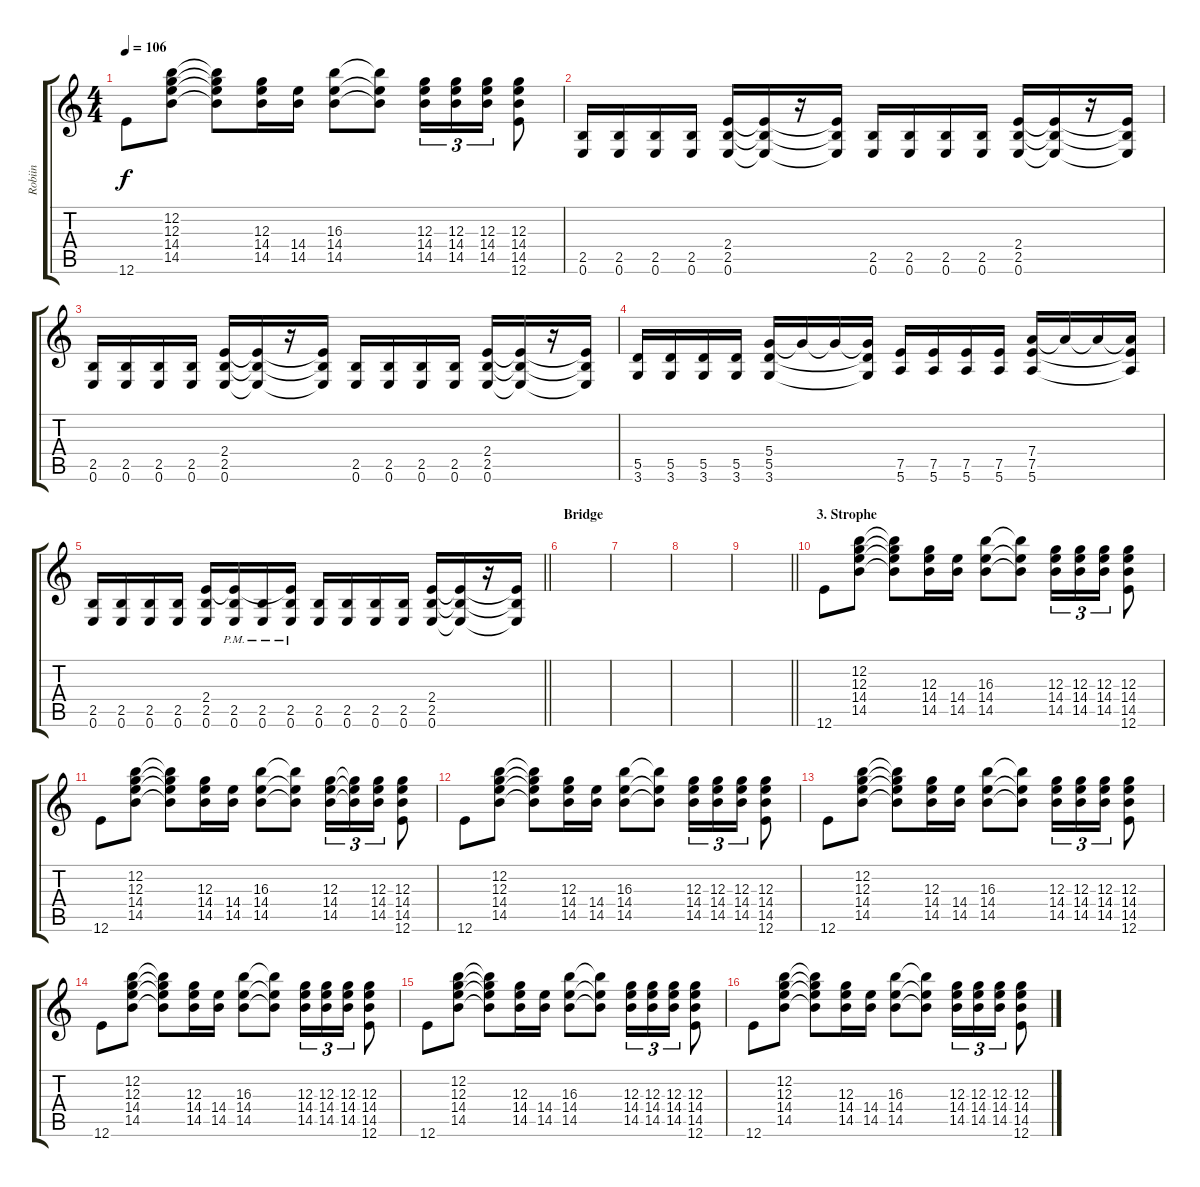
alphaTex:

\track ("Robiin" "Robiin") {instrument acousticguitarsteel}
\staff {score tabs}
\tuning (E4 B3 G3 D3 A2 E2) {hide}
\ts (4 4)
\tempo 106
\clef g2
\ks c
12.6.8{dy f} (12.2 12.3 14.4 14.5).8 (12.2{t} 12.3{t} 14.4{t} 14.5{t}).8 (12.3 14.4 14.5).16 (14.4 14.5).16 (16.3 14.4 14.5).8 (16.3{t} 14.4{t} 14.5{t}).8 (12.3 14.4 14.5).16{tu (3 2)} (12.3 14.4 14.5).16{tu (3 2)} (12.3 14.4 14.5).16{tu (3 2)} (12.3 14.4 14.5 12.6).8 |
(2.5 0.6).16{volume 16} (2.5 0.6).16 (2.5 0.6).16 (2.5 0.6).16 (2.4 2.5 0.6).16 (2.4{t} 2.5{t} 0.6{t}).16 r.16 (2.4{t} 2.5{t} 0.6{t}).16 (2.5 0.6).16 (2.5 0.6).16 (2.5 0.6).16 (2.5 0.6).16 (2.4 2.5 0.6).16 (2.4{t} 2.5{t} 0.6{t}).16 r.16 (2.4{t} 2.5{t} 0.6{t}).16 |
(2.5 0.6).16{volume 16} (2.5 0.6).16 (2.5 0.6).16 (2.5 0.6).16 (2.4 2.5 0.6).16 (2.4{t} 2.5{t} 0.6{t}).16 r.16 (2.4{t} 2.5{t} 0.6{t}).16 (2.5 0.6).16 (2.5 0.6).16 (2.5 0.6).16 (2.5 0.6).16 (2.4 2.5 0.6).16 (2.4{t} 2.5{t} 0.6{t}).16 r.16 (2.4{t} 2.5{t} 0.6{t}).16 |
(5.5 3.6).16 (5.5 3.6).16 (5.5 3.6).16 (5.5 3.6).16 (5.4 5.5 3.6).16 5.4{t}.16 5.4{t}.16 (5.4{t} 5.5{t} 3.6{t}).16 (7.5 5.6).16 (7.5 5.6).16 (7.5 5.6).16 (7.5 5.6).16 (7.4 7.5 5.6).16 7.4{t}.16 7.4{t}.16 (7.4{t} 7.5{t} 5.6{t}).16 |
\barLineRight lightlight
(2.5 0.6).16{volume 16} (2.5 0.6).16 (2.5 0.6).16 (2.5 0.6).16 (2.4 2.5 0.6).16 (2.4{t} 2.5{pm} 0.6{pm}).16 (2.5{pm} 0.6{pm}).16 (2.4{t} 2.5{pm} 0.6{pm}).16 (2.5 0.6).16 (2.5 0.6).16 (2.5 0.6).16 (2.5 0.6).16 (2.4 2.5 0.6).16 (2.4{t} 2.5{t} 0.6{t}).16 r.16 (2.4{t} 2.5{t} 0.6{t}).16 |
\section ("" "Bridge")
|
|
|
\barLineRight lightlight
|
\section ("" "3. Strophe")
12.6.8{volume 6} (12.2 12.3 14.4 14.5).8 (12.2{t} 12.3{t} 14.4{t} 14.5{t}).8 (12.3 14.4 14.5).16 (14.4 14.5).16 (16.3 14.4 14.5).8 (16.3{t} 14.4{t} 14.5{t}).8 (12.3 14.4 14.5).16{tu (3 2)} (12.3 14.4 14.5).16{tu (3 2)} (12.3 14.4 14.5).16{tu (3 2)} (12.3 14.4 14.5 12.6).8 |
12.6.8 (12.2 12.3 14.4 14.5).8 (12.2{t} 12.3{t} 14.4{t} 14.5{t}).8 (12.3 14.4 14.5).16 (14.4 14.5).16 (16.3 14.4 14.5).8 (16.3{t} 14.4{t} 14.5{t}).8 (12.3 14.4 14.5).16{tu (3 2)} (12.3{t} 14.4{t} 14.5{t}).16{tu (3 2)} (12.3 14.4 14.5).16{tu (3 2)} (12.3 14.4 14.5 12.6).8 |
12.6.8 (12.2 12.3 14.4 14.5).8 (12.2{t} 12.3{t} 14.4{t} 14.5{t}).8 (12.3 14.4 14.5).16 (14.4 14.5).16 (16.3 14.4 14.5).8 (16.3{t} 14.4{t} 14.5{t}).8 (12.3 14.4 14.5).16{tu (3 2)} (12.3 14.4 14.5).16{tu (3 2)} (12.3 14.4 14.5).16{tu (3 2)} (12.3 14.4 14.5 12.6).8 |
12.6.8 (12.2 12.3 14.4 14.5).8 (12.2{t} 12.3{t} 14.4{t} 14.5{t}).8 (12.3 14.4 14.5).16 (14.4 14.5).16 (16.3 14.4 14.5).8 (16.3{t} 14.4{t} 14.5{t}).8 (12.3 14.4 14.5).16{tu (3 2)} (12.3 14.4 14.5).16{tu (3 2)} (12.3 14.4 14.5).16{tu (3 2)} (12.3 14.4 14.5 12.6).8 |
12.6.8 (12.2 12.3 14.4 14.5).8 (12.2{t} 12.3{t} 14.4{t} 14.5{t}).8 (12.3 14.4 14.5).16 (14.4 14.5).16 (16.3 14.4 14.5).8 (16.3{t} 14.4{t} 14.5{t}).8 (12.3 14.4 14.5).16{tu (3 2)} (12.3 14.4 14.5).16{tu (3 2)} (12.3 14.4 14.5).16{tu (3 2)} (12.3 14.4 14.5 12.6).8 |
12.6.8 (12.2 12.3 14.4 14.5).8 (12.2{t} 12.3{t} 14.4{t} 14.5{t}).8 (12.3 14.4 14.5).16 (14.4 14.5).16 (16.3 14.4 14.5).8 (16.3{t} 14.4{t} 14.5{t}).8 (12.3 14.4 14.5).16{tu (3 2)} (12.3 14.4 14.5).16{tu (3 2)} (12.3 14.4 14.5).16{tu (3 2)} (12.3 14.4 14.5 12.6).8 |
12.6.8 (12.2 12.3 14.4 14.5).8 (12.2{t} 12.3{t} 14.4{t} 14.5{t}).8 (12.3 14.4 14.5).16 (14.4 14.5).16 (16.3 14.4 14.5).8 (16.3{t} 14.4{t} 14.5{t}).8 (12.3 14.4 14.5).16{tu (3 2)} (12.3 14.4 14.5).16{tu (3 2)} (12.3 14.4 14.5).16{tu (3 2)} (12.3 14.4 14.5 12.6).8
